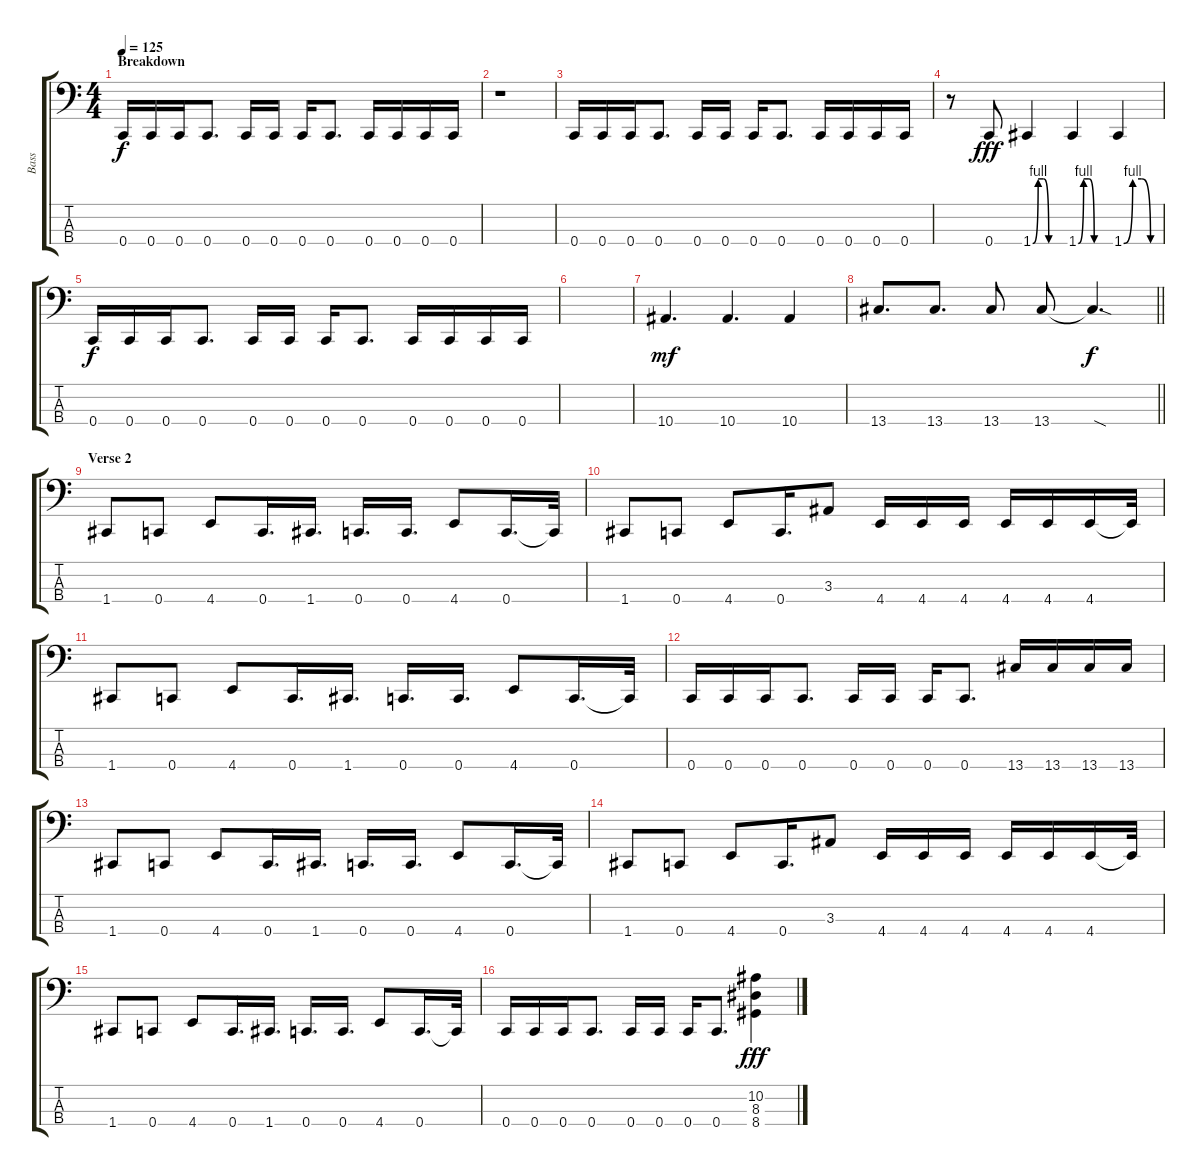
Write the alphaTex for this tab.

\track ("Bass" "Bass") {instrument electricbasspick}
\staff {score tabs}
\tuning (F2 C2 G1 C1) {hide}
\ts (4 4)
\section ("" "Breakdown")
\tempo 125
\clef f4
\ks c
0.4.16{dy f} 0.4.16 0.4.16 0.4.8{d} 0.4.16 0.4.16 0.4.16 0.4.8{d} 0.4.16 0.4.16 0.4.16 0.4.16 |
r.1 |
0.4.16 0.4.16 0.4.16 0.4.8{d} 0.4.16 0.4.16 0.4.16 0.4.8{d} 0.4.16 0.4.16 0.4.16 0.4.16 |
r.8 0.4.8{dy fff} 1.4{be (custom 0 0 10 4 20 4 30 0 60 0)}.4 1.4{be (custom 0 0 10 4 20 4 30 0 60 0)}.4 1.4{be (custom 0 0 15 4 30 4 45 0 60 0)}.4 |
0.4.16{dy f} 0.4.16 0.4.16 0.4.8{d} 0.4.16 0.4.16 0.4.16 0.4.8{d} 0.4.16 0.4.16 0.4.16 0.4.16 |
|
10.4.4{d dy mf} 10.4.4{d} 10.4.4 |
\barLineRight lightlight
13.4.8{d} 13.4.8{d} 13.4.8 13.4.8 13.4{sod t}.4{d dy f} |
\section ("" "Verse 2")
1.4.8 0.4.8 4.4.8 0.4.16{d} 1.4.16{d} 0.4.16{d} 0.4.16{d} 4.4.8 0.4.16{d} 0.4{t}.32 |
1.4.8 0.4.8 4.4.8 0.4.16{d} 3.3.8 4.4.16 4.4.16 4.4.16 4.4.16 4.4.16 4.4.16 4.4{t}.32 |
1.4.8 0.4.8 4.4.8 0.4.16{d} 1.4.16{d} 0.4.16{d} 0.4.16{d} 4.4.8 0.4.16{d} 0.4{t}.32 |
0.4.16 0.4.16 0.4.16 0.4.8{d} 0.4.16 0.4.16 0.4.16 0.4.8{d} 13.4.16 13.4.16 13.4.16 13.4.16 |
1.4.8 0.4.8 4.4.8 0.4.16{d} 1.4.16{d} 0.4.16{d} 0.4.16{d} 4.4.8 0.4.16{d} 0.4{t}.32 |
1.4.8 0.4.8 4.4.8 0.4.16{d} 3.3.8 4.4.16 4.4.16 4.4.16 4.4.16 4.4.16 4.4.16 4.4{t}.32 |
1.4.8 0.4.8 4.4.8 0.4.16{d} 1.4.16{d} 0.4.16{d} 0.4.16{d} 4.4.8 0.4.16{d} 0.4{t}.32 |
0.4.16 0.4.16 0.4.16 0.4.8{d} 0.4.16 0.4.16 0.4.16 0.4.8{d} (10.2 8.3 8.4).4{dy fff}
